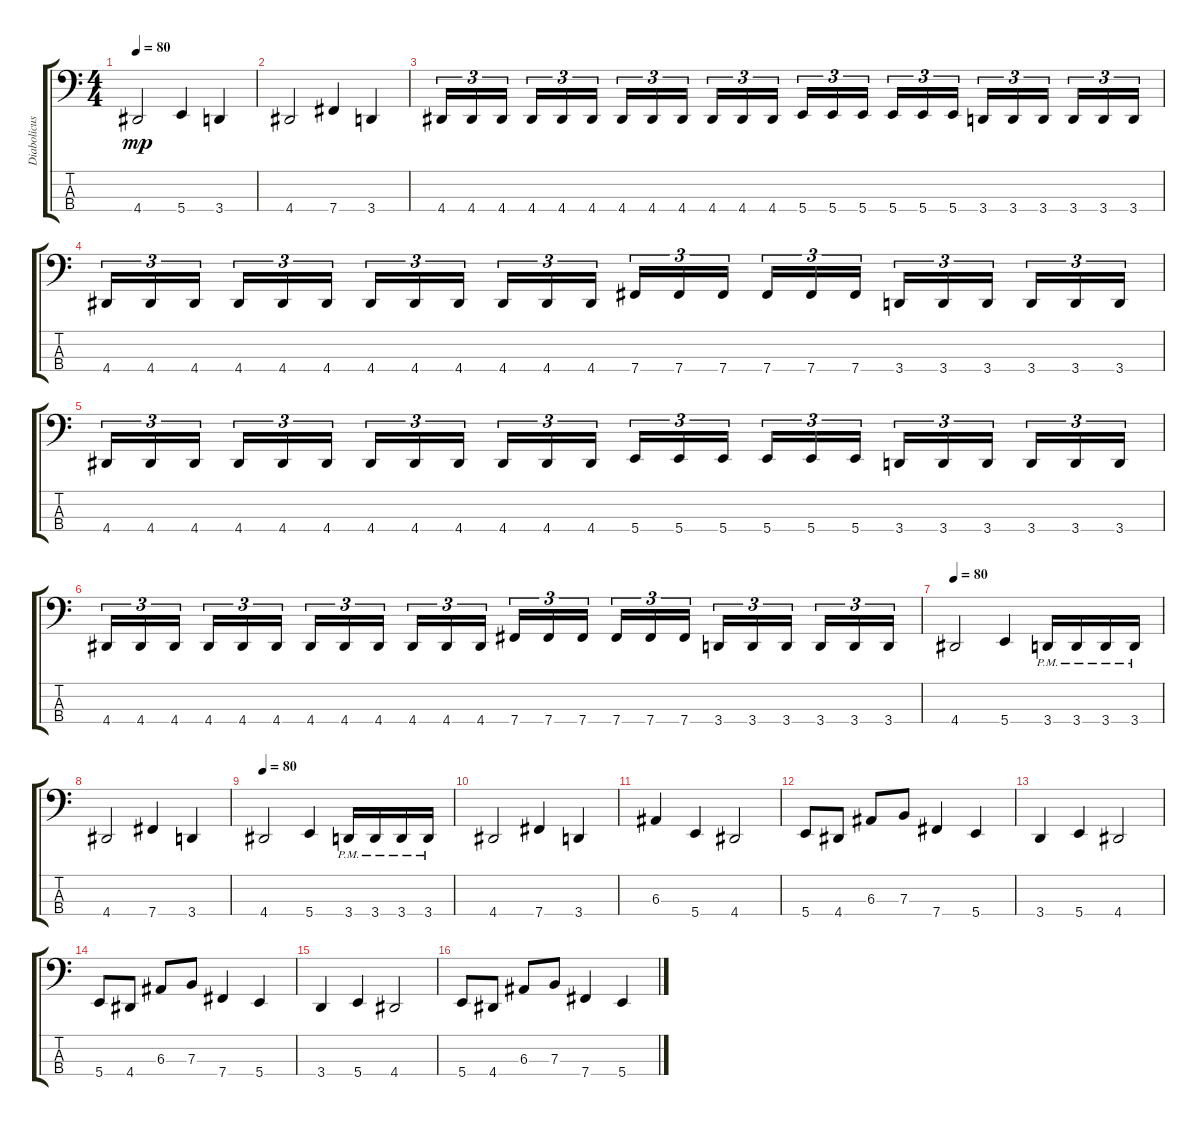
\track ("Diabolicus Assailant" "Diabolicus") {instrument electricbassfinger}
\staff {score tabs}
\tuning (D2 A1 E1 B0) {hide}
\ts (4 4)
\tempo 80
\clef f4
\ks c
4.4.2{dy mp} 5.4.4 3.4.4 |
4.4.2 7.4.4 3.4.4 |
4.4.16{tu (3 2)} 4.4.16{tu (3 2)} 4.4.16{tu (3 2) beam splitsecondary} 4.4.16{tu (3 2)} 4.4.16{tu (3 2)} 4.4.16{tu (3 2)} 4.4.16{tu (3 2)} 4.4.16{tu (3 2)} 4.4.16{tu (3 2) beam splitsecondary} 4.4.16{tu (3 2)} 4.4.16{tu (3 2)} 4.4.16{tu (3 2)} 5.4.16{tu (3 2)} 5.4.16{tu (3 2)} 5.4.16{tu (3 2) beam splitsecondary} 5.4.16{tu (3 2)} 5.4.16{tu (3 2)} 5.4.16{tu (3 2)} 3.4.16{tu (3 2)} 3.4.16{tu (3 2)} 3.4.16{tu (3 2) beam splitsecondary} 3.4.16{tu (3 2)} 3.4.16{tu (3 2)} 3.4.16{tu (3 2)} |
4.4.16{tu (3 2)} 4.4.16{tu (3 2)} 4.4.16{tu (3 2) beam splitsecondary} 4.4.16{tu (3 2)} 4.4.16{tu (3 2)} 4.4.16{tu (3 2)} 4.4.16{tu (3 2)} 4.4.16{tu (3 2)} 4.4.16{tu (3 2) beam splitsecondary} 4.4.16{tu (3 2)} 4.4.16{tu (3 2)} 4.4.16{tu (3 2)} 7.4.16{tu (3 2)} 7.4.16{tu (3 2)} 7.4.16{tu (3 2) beam splitsecondary} 7.4.16{tu (3 2)} 7.4.16{tu (3 2)} 7.4.16{tu (3 2)} 3.4.16{tu (3 2)} 3.4.16{tu (3 2)} 3.4.16{tu (3 2) beam splitsecondary} 3.4.16{tu (3 2)} 3.4.16{tu (3 2)} 3.4.16{tu (3 2)} |
4.4.16{tu (3 2)} 4.4.16{tu (3 2)} 4.4.16{tu (3 2) beam splitsecondary} 4.4.16{tu (3 2)} 4.4.16{tu (3 2)} 4.4.16{tu (3 2)} 4.4.16{tu (3 2)} 4.4.16{tu (3 2)} 4.4.16{tu (3 2) beam splitsecondary} 4.4.16{tu (3 2)} 4.4.16{tu (3 2)} 4.4.16{tu (3 2)} 5.4.16{tu (3 2)} 5.4.16{tu (3 2)} 5.4.16{tu (3 2) beam splitsecondary} 5.4.16{tu (3 2)} 5.4.16{tu (3 2)} 5.4.16{tu (3 2)} 3.4.16{tu (3 2)} 3.4.16{tu (3 2)} 3.4.16{tu (3 2) beam splitsecondary} 3.4.16{tu (3 2)} 3.4.16{tu (3 2)} 3.4.16{tu (3 2)} |
4.4.16{tu (3 2)} 4.4.16{tu (3 2)} 4.4.16{tu (3 2) beam splitsecondary} 4.4.16{tu (3 2)} 4.4.16{tu (3 2)} 4.4.16{tu (3 2)} 4.4.16{tu (3 2)} 4.4.16{tu (3 2)} 4.4.16{tu (3 2) beam splitsecondary} 4.4.16{tu (3 2)} 4.4.16{tu (3 2)} 4.4.16{tu (3 2)} 7.4.16{tu (3 2)} 7.4.16{tu (3 2)} 7.4.16{tu (3 2) beam splitsecondary} 7.4.16{tu (3 2)} 7.4.16{tu (3 2)} 7.4.16{tu (3 2)} 3.4.16{tu (3 2)} 3.4.16{tu (3 2)} 3.4.16{tu (3 2) beam splitsecondary} 3.4.16{tu (3 2)} 3.4.16{tu (3 2)} 3.4.16{tu (3 2)} |
\tempo 80
4.4.2 5.4.4 3.4{pm}.16 3.4{pm}.16 3.4{pm}.16 3.4{pm}.16 |
4.4.2 7.4.4 3.4.4 |
\tempo 80
4.4.2 5.4.4 3.4{pm}.16 3.4{pm}.16 3.4{pm}.16 3.4{pm}.16 |
4.4.2 7.4.4 3.4.4 |
6.3.4 5.4.4 4.4.2 |
5.4.8 4.4.8 6.3.8 7.3.8 7.4.4 5.4.4 |
3.4.4 5.4.4 4.4.2 |
5.4.8 4.4.8 6.3.8 7.3.8 7.4.4 5.4.4 |
3.4.4 5.4.4 4.4.2 |
5.4.8 4.4.8 6.3.8 7.3.8 7.4.4 5.4.4
